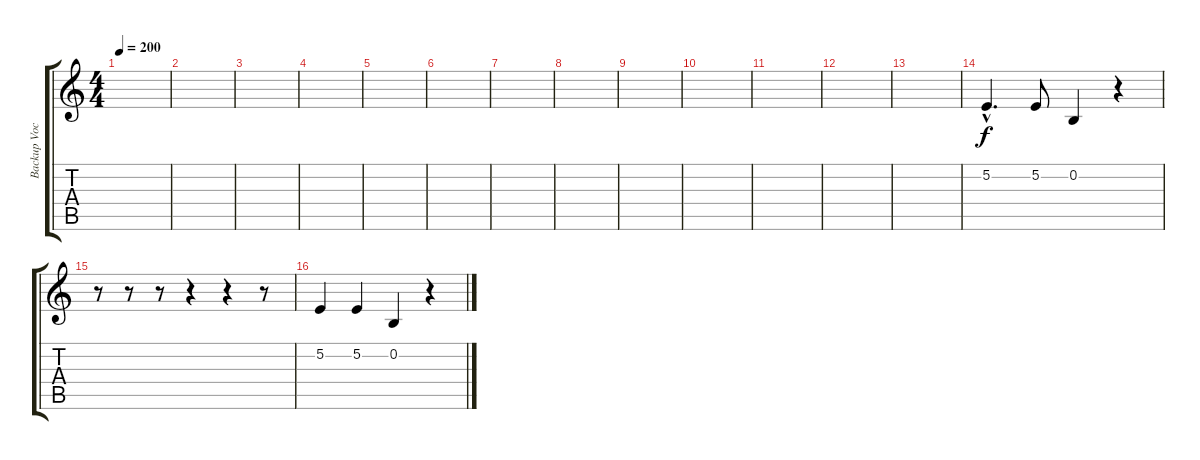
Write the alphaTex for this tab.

\track ("Backup Vocals (Teo - Sergio)" "Backup Voc") {instrument lead2sawtooth}
\staff {score tabs}
\tuning (E4 B3 G3 D3 A2 E2) {hide}
\ts (4 4)
\tempo 200
\clef g2
\ks c
|
|
|
|
|
|
|
|
|
|
|
|
|
5.2{hac}.4{d} 5.2.8 0.2.4 r.4 |
r.8 r.8 r.8 r.4 r.4 r.8 |
5.2.4 5.2.4 0.2.4 r.4
